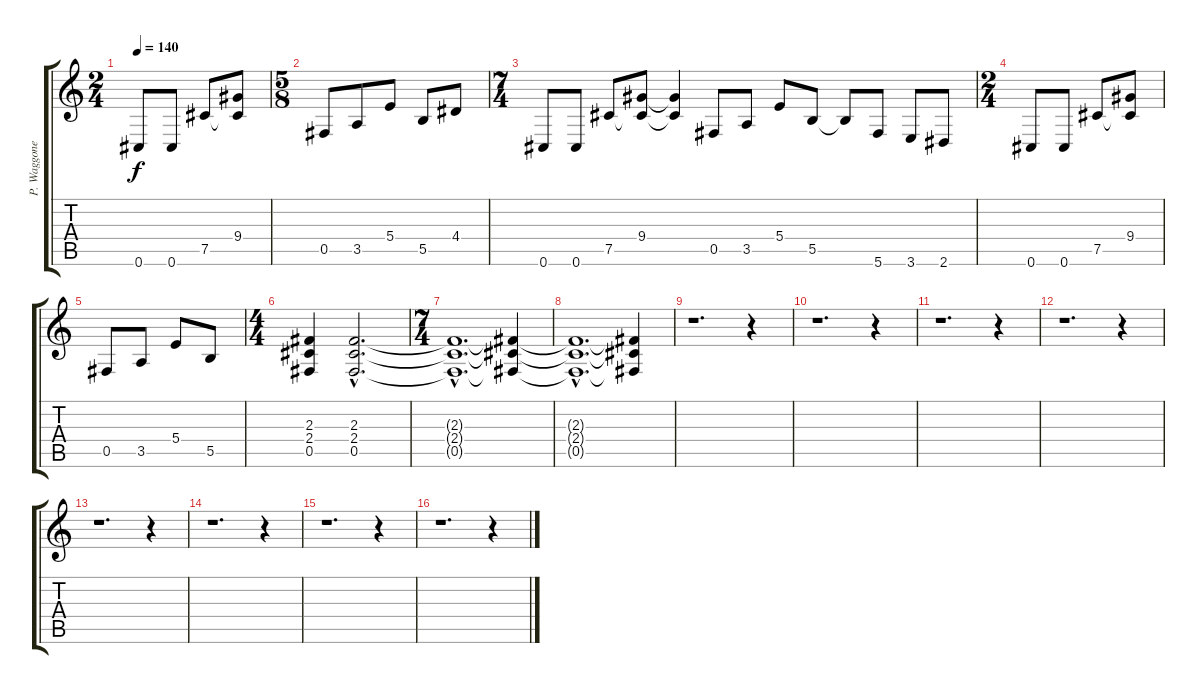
\track ("P. Waggoner Gtr." "P. Waggone") {instrument distortionguitar}
\staff {score tabs}
\tuning (Db4 Ab3 E3 B2 Gb2 Db2) {hide}
\ts (2 4)
\tempo 140
\clef g2
\ks c
0.6.8{dy f} 0.6.8 7.5.8 (9.4 7.5{t}).8 |
\ts (5 8)
0.5.8 3.5.8 5.4.8 5.5.8 4.4.8 |
\ts (7 4)
0.6.8 0.6.8 7.5.8 (9.4 7.5{t}).8 (9.4{t} 7.5{t}).4 0.5.8 3.5.8 5.4.8 5.5.8 5.5{t}.8 5.6.8 3.6.8 2.6.8 |
\ts (2 4)
0.6.8 0.6.8 7.5.8 (9.4 7.5{t}).8 |
0.5.8 3.5.8 5.4.8 5.5.8 |
\ts (4 4)
(2.3 2.4 0.5).4 (2.3{hac} 2.4{hac} 0.5{hac}).2{d} |
\ts (7 4)
(2.3{hac t} 2.4{hac t} 0.5{hac t}).1{d} (2.3{t} 2.4{t} 0.5{t}).4 |
(2.3{hac t} 2.4{hac t} 0.5{hac t}).1{d volume 0} (2.3{t} 2.4{t} 0.5{t}).4 |
r.1{d} r.4 |
r.1{d} r.4 |
r.1{d} r.4 |
r.1{d} r.4 |
r.1{d} r.4 |
r.1{d} r.4 |
r.1{d} r.4 |
r.1{d} r.4
